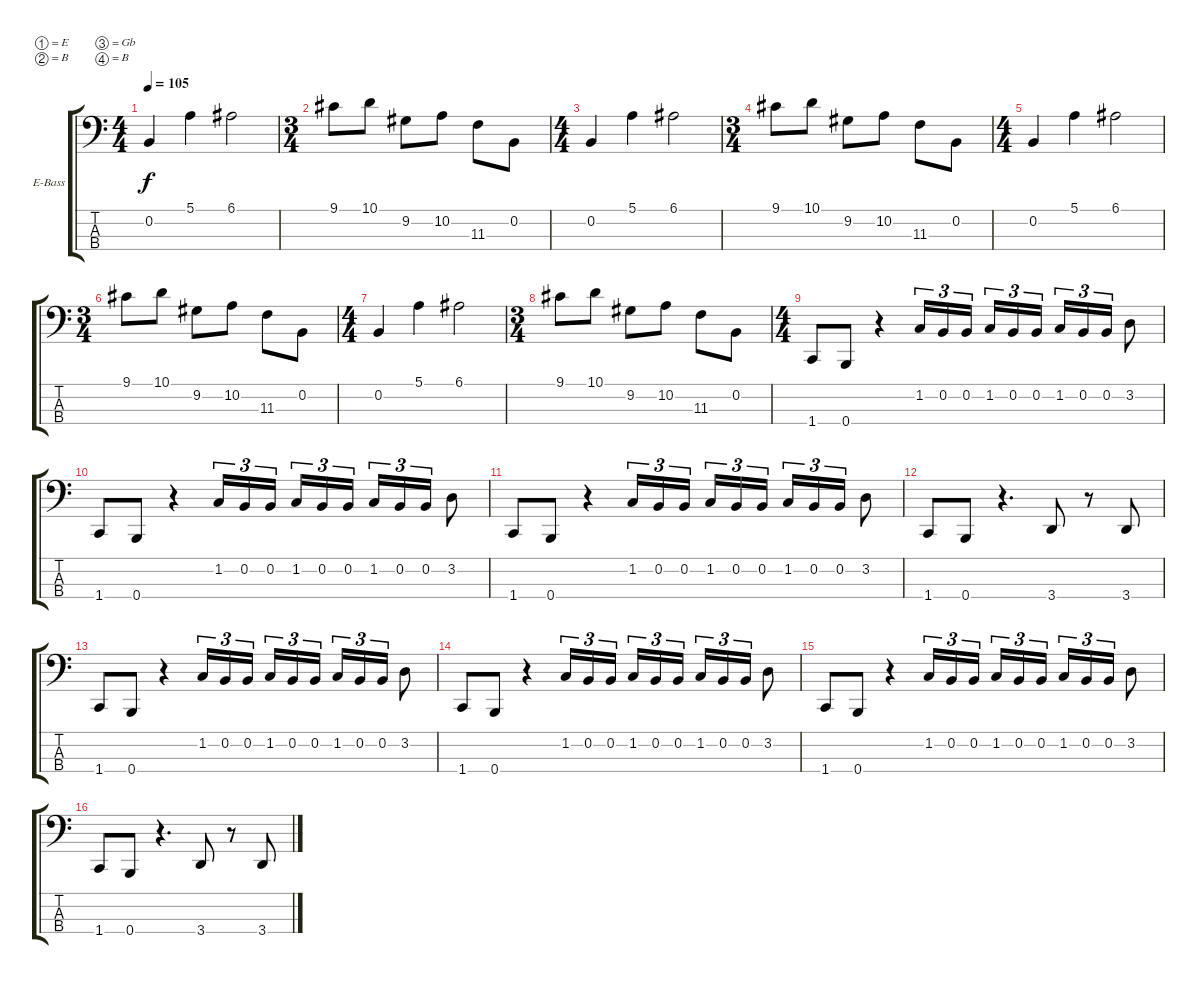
\bracketExtendMode groupsimilarinstruments
\firstSystemTrackNameOrientation horizontal
\otherSystemsTrackNameOrientation horizontal
\track ("[DENWER]" "E-Bass") {instrument electricbassfinger}
\staff {score tabs}
\tuning (E2 B1 Gb1 B0)
\ts (4 4)
\tempo 105
\clef f4
\ks c
0.2.4{dy f} 5.1.4 6.1.2 |
\ts (3 4)
9.1.8 10.1.8 9.2.8 10.2.8 11.3.8 0.2.8 |
\ts (4 4)
0.2.4 5.1.4 6.1.2 |
\ts (3 4)
9.1.8 10.1.8 9.2.8 10.2.8 11.3.8 0.2.8 |
\ts (4 4)
0.2.4 5.1.4 6.1.2 |
\ts (3 4)
9.1.8 10.1.8 9.2.8 10.2.8 11.3.8 0.2.8 |
\ts (4 4)
0.2.4 5.1.4 6.1.2 |
\ts (3 4)
9.1.8 10.1.8 9.2.8 10.2.8 11.3.8 0.2.8 |
\ts (4 4)
1.4.8 0.4.8 r.4 1.2.16{tu (3 2)} 0.2.16{tu (3 2)} 0.2.16{tu (3 2)} 1.2.16{tu (3 2)} 0.2.16{tu (3 2)} 0.2.16{tu (3 2)} 1.2.16{tu (3 2)} 0.2.16{tu (3 2)} 0.2.16{tu (3 2)} 3.2.8 |
1.4.8 0.4.8 r.4 1.2.16{tu (3 2)} 0.2.16{tu (3 2)} 0.2.16{tu (3 2)} 1.2.16{tu (3 2)} 0.2.16{tu (3 2)} 0.2.16{tu (3 2)} 1.2.16{tu (3 2)} 0.2.16{tu (3 2)} 0.2.16{tu (3 2)} 3.2.8 |
1.4.8 0.4.8 r.4 1.2.16{tu (3 2)} 0.2.16{tu (3 2)} 0.2.16{tu (3 2)} 1.2.16{tu (3 2)} 0.2.16{tu (3 2)} 0.2.16{tu (3 2)} 1.2.16{tu (3 2)} 0.2.16{tu (3 2)} 0.2.16{tu (3 2)} 3.2.8 |
1.4.8 0.4.8 r.4{d} 3.4.8 r.8 3.4.8 |
1.4.8 0.4.8 r.4 1.2.16{tu (3 2)} 0.2.16{tu (3 2)} 0.2.16{tu (3 2)} 1.2.16{tu (3 2)} 0.2.16{tu (3 2)} 0.2.16{tu (3 2)} 1.2.16{tu (3 2)} 0.2.16{tu (3 2)} 0.2.16{tu (3 2)} 3.2.8 |
1.4.8 0.4.8 r.4 1.2.16{tu (3 2)} 0.2.16{tu (3 2)} 0.2.16{tu (3 2)} 1.2.16{tu (3 2)} 0.2.16{tu (3 2)} 0.2.16{tu (3 2)} 1.2.16{tu (3 2)} 0.2.16{tu (3 2)} 0.2.16{tu (3 2)} 3.2.8 |
1.4.8 0.4.8 r.4 1.2.16{tu (3 2)} 0.2.16{tu (3 2)} 0.2.16{tu (3 2)} 1.2.16{tu (3 2)} 0.2.16{tu (3 2)} 0.2.16{tu (3 2)} 1.2.16{tu (3 2)} 0.2.16{tu (3 2)} 0.2.16{tu (3 2)} 3.2.8 |
1.4.8 0.4.8 r.4{d} 3.4.8 r.8 3.4.8
